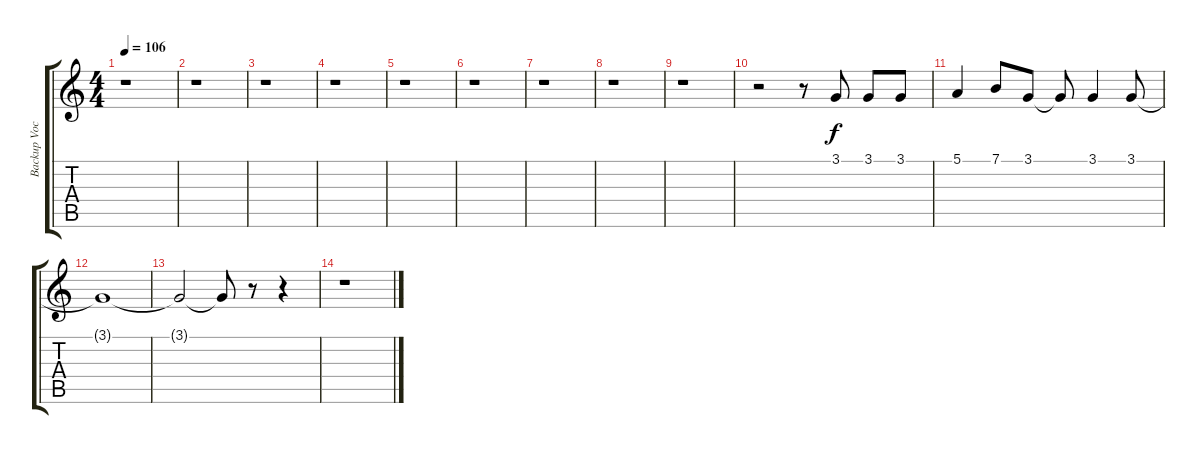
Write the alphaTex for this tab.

\track ("Backup Vocals I" "Backup Voc") {instrument lead1square}
\staff {score tabs}
\tuning (E4 B3 G3 D3 A2 E2) {hide}
\ts (4 4)
\tempo 106
\clef g2
\ks c
r.1{dy f} |
r.1 |
r.1 |
r.1 |
r.1 |
r.1 |
r.1 |
r.1 |
r.1 |
r.2 r.8 3.1.8 3.1.8 3.1.8 |
5.1.4 7.1.8 3.1.8 3.1{t}.8 3.1.4 3.1.8 |
3.1{t}.1 |
3.1{t}.2 3.1{t}.8 r.8 r.4 |
r.1
